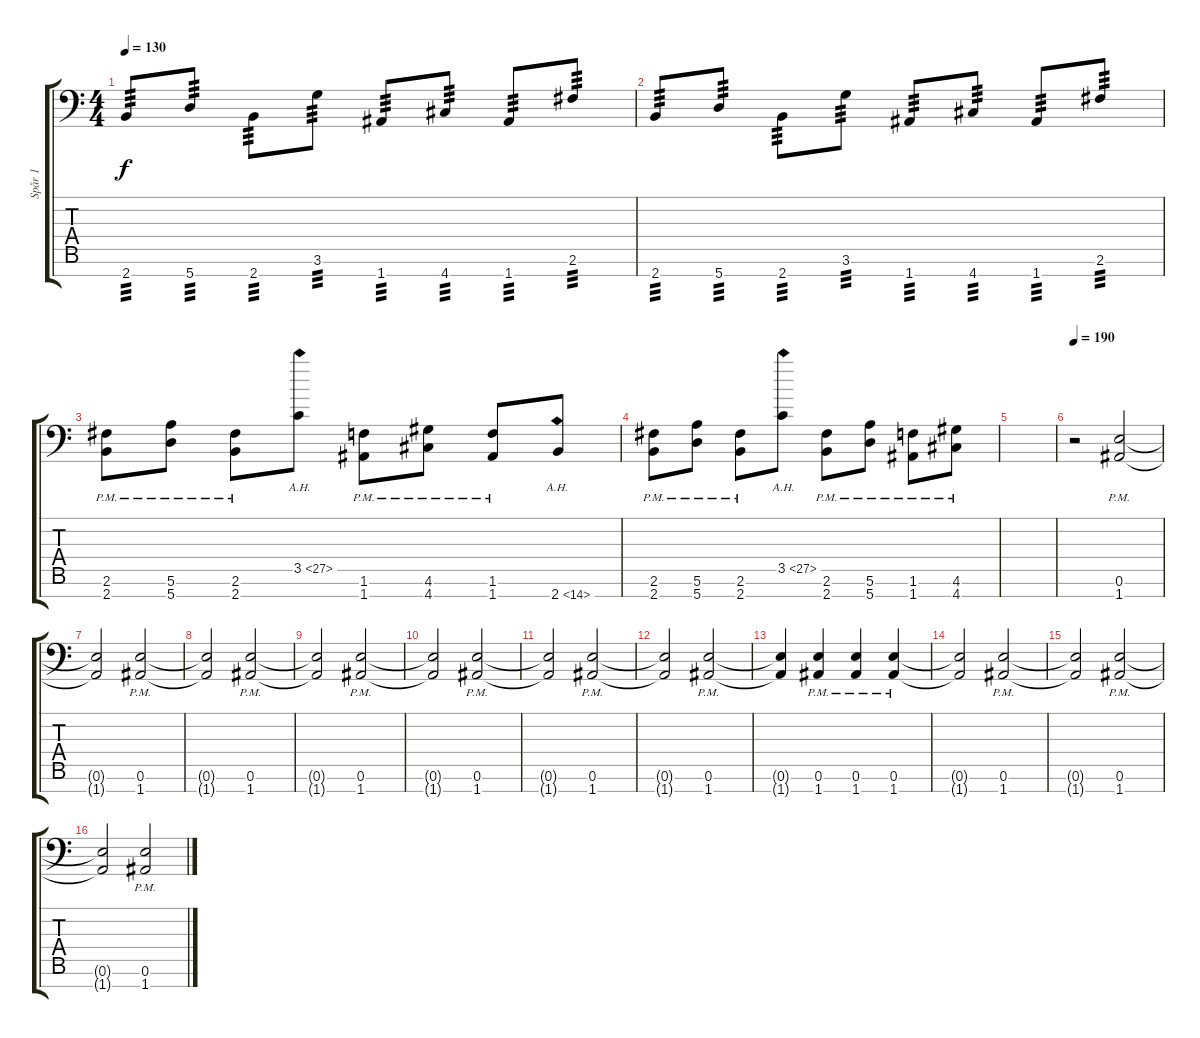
\track ("Spår 1" "Spår 1") {instrument distortionguitar}
\staff {score tabs}
\tuning (E4 B3 G3 D3 A2 E2 A1) {hide}
\ts (4 4)
\tempo 130
\clef f4
\ks c
2.7.8{tp 3 dy f} 5.7.8{tp 3} 2.7.8{tp 3} 3.6.8{tp 3} 1.7.8{tp 3} 4.7.8{tp 3} 1.7.8{tp 3} 2.6.8{tp 3} |
2.7.8{tp 3} 5.7.8{tp 3} 2.7.8{tp 3} 3.6.8{tp 3} 1.7.8{tp 3} 4.7.8{tp 3} 1.7.8{tp 3} 2.6.8{tp 3} |
(2.6{pm} 2.7{pm}).8 (5.6{pm} 5.7{pm}).8 (2.6{pm} 2.7{pm}).8 3.5{ah 24}.8 (1.6{pm} 1.7{pm}).8 (4.6{pm} 4.7{pm}).8 (1.6{pm} 1.7{pm}).8 2.7{ah 12}.8 |
(2.6{pm} 2.7{pm}).8 (5.6{pm} 5.7{pm}).8 (2.6{pm} 2.7{pm}).8 3.5{ah 24}.8 (2.6{pm} 2.7{pm}).8 (5.6{pm} 5.7{pm}).8 (1.6{pm} 1.7{pm}).8 (4.6{pm} 4.7{pm}).8 |
|
\tempo 190
r.2 (0.6{pm} 1.7{pm}).2 |
(0.6{t} 1.7{t}).2 (0.6{pm} 1.7{pm}).2 |
(0.6{t} 1.7{t}).2 (0.6{pm} 1.7{pm}).2 |
(0.6{t} 1.7{t}).2 (0.6{pm} 1.7{pm}).2 |
(0.6{t} 1.7{t}).2 (0.6{pm} 1.7{pm}).2 |
(0.6{t} 1.7{t}).2 (0.6{pm} 1.7{pm}).2 |
(0.6{t} 1.7{t}).2 (0.6{pm} 1.7{pm}).2 |
(0.6{t} 1.7{t}).4 (0.6{pm} 1.7{pm}).4 (0.6{pm} 1.7{pm}).4 (0.6{pm} 1.7{pm}).4 |
(0.6{t} 1.7{t}).2 (0.6{pm} 1.7{pm}).2 |
(0.6{t} 1.7{t}).2 (0.6{pm} 1.7{pm}).2 |
(0.6{t} 1.7{t}).2 (0.6{pm} 1.7{pm}).2
